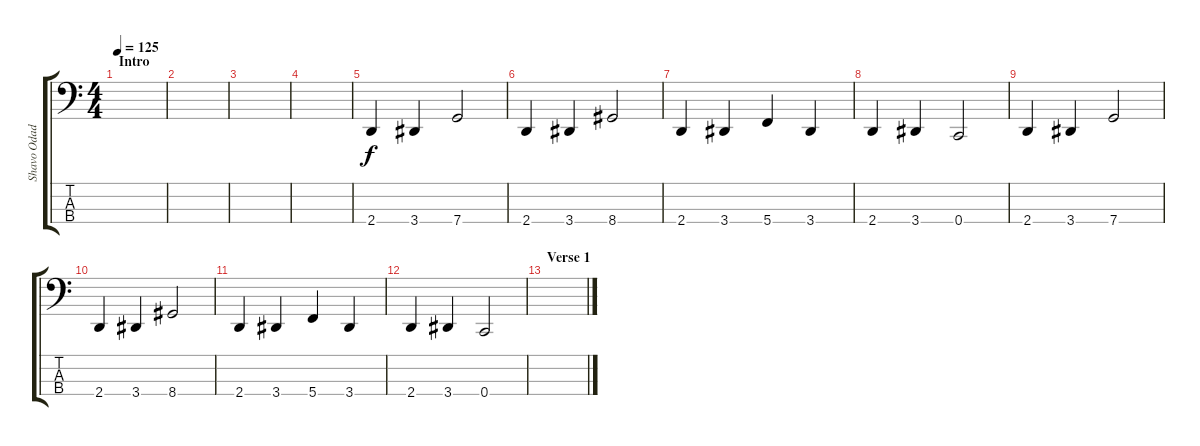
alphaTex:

\track ("Shavo Odadjian" "Shavo Odad") {instrument electricbasspick}
\staff {score tabs}
\tuning (F2 C2 G1 C1) {hide}
\ts (4 4)
\section ("" "Intro")
\tempo 125
\clef f4
\ks c
|
|
|
|
2.4.4 3.4.4 7.4.2 |
2.4.4 3.4.4 8.4.2 |
2.4.4 3.4.4 5.4.4 3.4.4 |
2.4.4 3.4.4 0.4.2 |
2.4.4 3.4.4 7.4.2 |
2.4.4 3.4.4 8.4.2 |
2.4.4 3.4.4 5.4.4 3.4.4 |
2.4.4 3.4.4 0.4.2 |
\section ("" "Verse 1")
